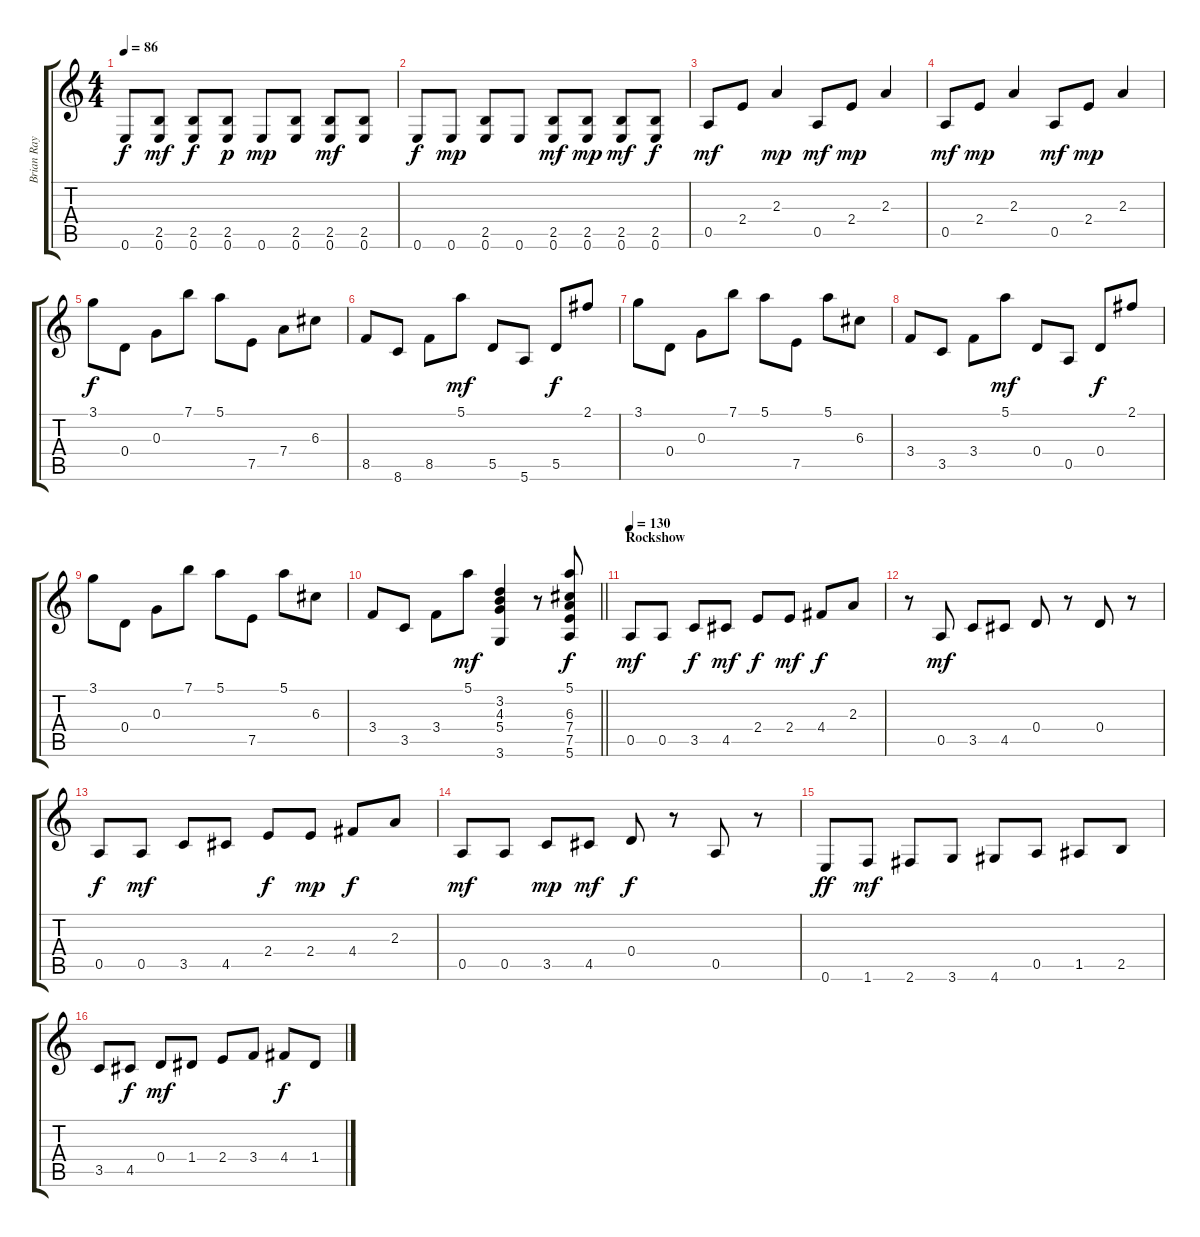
\track ("Brian Ray" "Brian Ray") {instrument acousticguitarsteel}
\staff {score tabs}
\tuning (E4 B3 G3 D3 A2 E2) {hide}
\ts (4 4)
\tempo 86
\clef g2
\ks c
0.6.8{dy f} (2.5 0.6).8{dy mf} (2.5 0.6).8{dy f} (2.5 0.6).8{dy p} 0.6.8{dy mp} (2.5 0.6).8 (2.5 0.6).8{dy mf} (2.5 0.6).8 |
0.6.8{dy f} 0.6.8{dy mp} (2.5 0.6).8 0.6.8 (2.5 0.6).8{dy mf} (2.5 0.6).8{dy mp} (2.5 0.6).8{dy mf} (2.5 0.6).8{dy f} |
0.5.8{dy mf} 2.4.8 2.3.4{dy mp} 0.5.8{dy mf} 2.4.8{dy mp} 2.3.4 |
0.5.8{dy mf} 2.4.8{dy mp} 2.3.4 0.5.8{dy mf} 2.4.8{dy mp} 2.3.4 |
3.1.8{dy f} 0.4.8 0.3.8 7.1.8 5.1.8 7.5.8 7.4.8 6.3.8 |
8.5.8 8.6.8 8.5.8 5.1.8{dy mf} 5.5.8 5.6.8 5.5.8{dy f} 2.1.8 |
3.1.8 0.4.8 0.3.8 7.1.8 5.1.8 7.5.8 5.1.8 6.3.8 |
3.4.8 3.5.8 3.4.8 5.1.8{dy mf} 0.4.8 0.5.8 0.4.8{dy f} 2.1.8 |
3.1.8 0.4.8 0.3.8 7.1.8 5.1.8 7.5.8 5.1.8 6.3.8 |
\barLineRight lightlight
3.4.8 3.5.8 3.4.8 5.1.8{dy mf} (3.2 4.3 5.4 3.6).4{instrument overdrivenguitar} r.8 (5.1 6.3 7.4 7.5 5.6).8{dy f} |
\section ("" "Rockshow")
\tempo 130
0.5.8{dy mf instrument electricguitarmuted} 0.5.8 3.5.8{dy f} 4.5.8{dy mf} 2.4.8{dy f} 2.4.8{dy mf} 4.4.8{dy f} 2.3.8 |
r.8 0.5.8{dy mf} 3.5.8 4.5.8 0.4.8 r.8 0.4.8 r.8 |
0.5.8{dy f} 0.5.8{dy mf} 3.5.8 4.5.8 2.4.8{dy f} 2.4.8{dy mp} 4.4.8{dy f} 2.3.8 |
0.5.8{dy mf} 0.5.8 3.5.8{dy mp} 4.5.8{dy mf} 0.4.8{dy f} r.8 0.5.8 r.8 |
0.6.8{dy ff} 1.6.8{dy mf} 2.6.8 3.6.8 4.6.8 0.5.8 1.5.8 2.5.8 |
3.5.8 4.5.8{dy f} 0.4.8{dy mf} 1.4.8 2.4.8 3.4.8 4.4.8{dy f} 1.4.8
